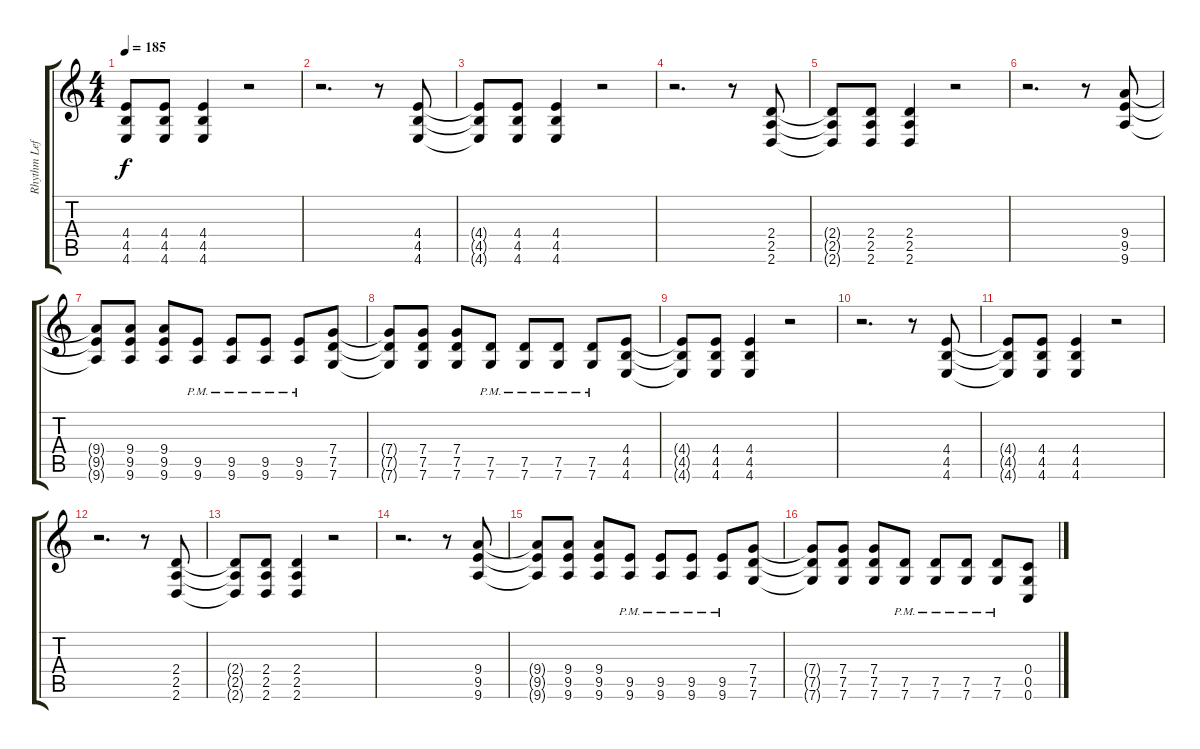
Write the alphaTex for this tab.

\track ("Rhythm Left" "Rhythm Lef") {instrument distortionguitar}
\staff {score tabs}
\tuning (D4 A3 F3 C3 G2 C2) {hide}
\ts (4 4)
\tempo 185
\clef g2
\ks c
(4.4{t} 4.5{t} 4.6{t}).8{dy f} (4.4 4.5 4.6).8 (4.4 4.5 4.6).4 r.2 |
r.2{d} r.8 (4.4 4.5 4.6).8 |
(4.4{t} 4.5{t} 4.6{t}).8 (4.4 4.5 4.6).8 (4.4 4.5 4.6).4 r.2 |
r.2{d} r.8 (2.4 2.5 2.6).8 |
(2.4{t} 2.5{t} 2.6{t}).8 (2.4 2.5 2.6).8 (2.4 2.5 2.6).4 r.2 |
r.2{d} r.8 (9.4 9.5 9.6).8 |
(9.4{t} 9.5{t} 9.6{t}).8 (9.4 9.5 9.6).8 (9.4 9.5 9.6).8 (9.5{pm} 9.6{pm}).8 (9.5{pm} 9.6{pm}).8 (9.5{pm} 9.6{pm}).8 (9.5{pm} 9.6{pm}).8 (7.4 7.5 7.6).8 |
(7.4{t} 7.5{t} 7.6{t}).8 (7.4 7.5 7.6).8 (7.4 7.5 7.6).8 (7.5{pm} 7.6{pm}).8 (7.5{pm} 7.6{pm}).8 (7.5{pm} 7.6{pm}).8 (7.5{pm} 7.6{pm}).8 (4.4 4.5 4.6).8 |
(4.4{t} 4.5{t} 4.6{t}).8 (4.4 4.5 4.6).8 (4.4 4.5 4.6).4 r.2 |
r.2{d} r.8 (4.4 4.5 4.6).8 |
(4.4{t} 4.5{t} 4.6{t}).8 (4.4 4.5 4.6).8 (4.4 4.5 4.6).4 r.2 |
r.2{d} r.8 (2.4 2.5 2.6).8 |
(2.4{t} 2.5{t} 2.6{t}).8 (2.4 2.5 2.6).8 (2.4 2.5 2.6).4 r.2 |
r.2{d} r.8 (9.4 9.5 9.6).8 |
(9.4{t} 9.5{t} 9.6{t}).8 (9.4 9.5 9.6).8 (9.4 9.5 9.6).8 (9.5{pm} 9.6{pm}).8 (9.5{pm} 9.6{pm}).8 (9.5{pm} 9.6{pm}).8 (9.5{pm} 9.6{pm}).8 (7.4 7.5 7.6).8 |
(7.4{t} 7.5{t} 7.6{t}).8 (7.4 7.5 7.6).8 (7.4 7.5 7.6).8 (7.5{pm} 7.6{pm}).8 (7.5{pm} 7.6{pm}).8 (7.5{pm} 7.6{pm}).8 (7.5{pm} 7.6{pm}).8 (0.4 0.5 0.6).8
